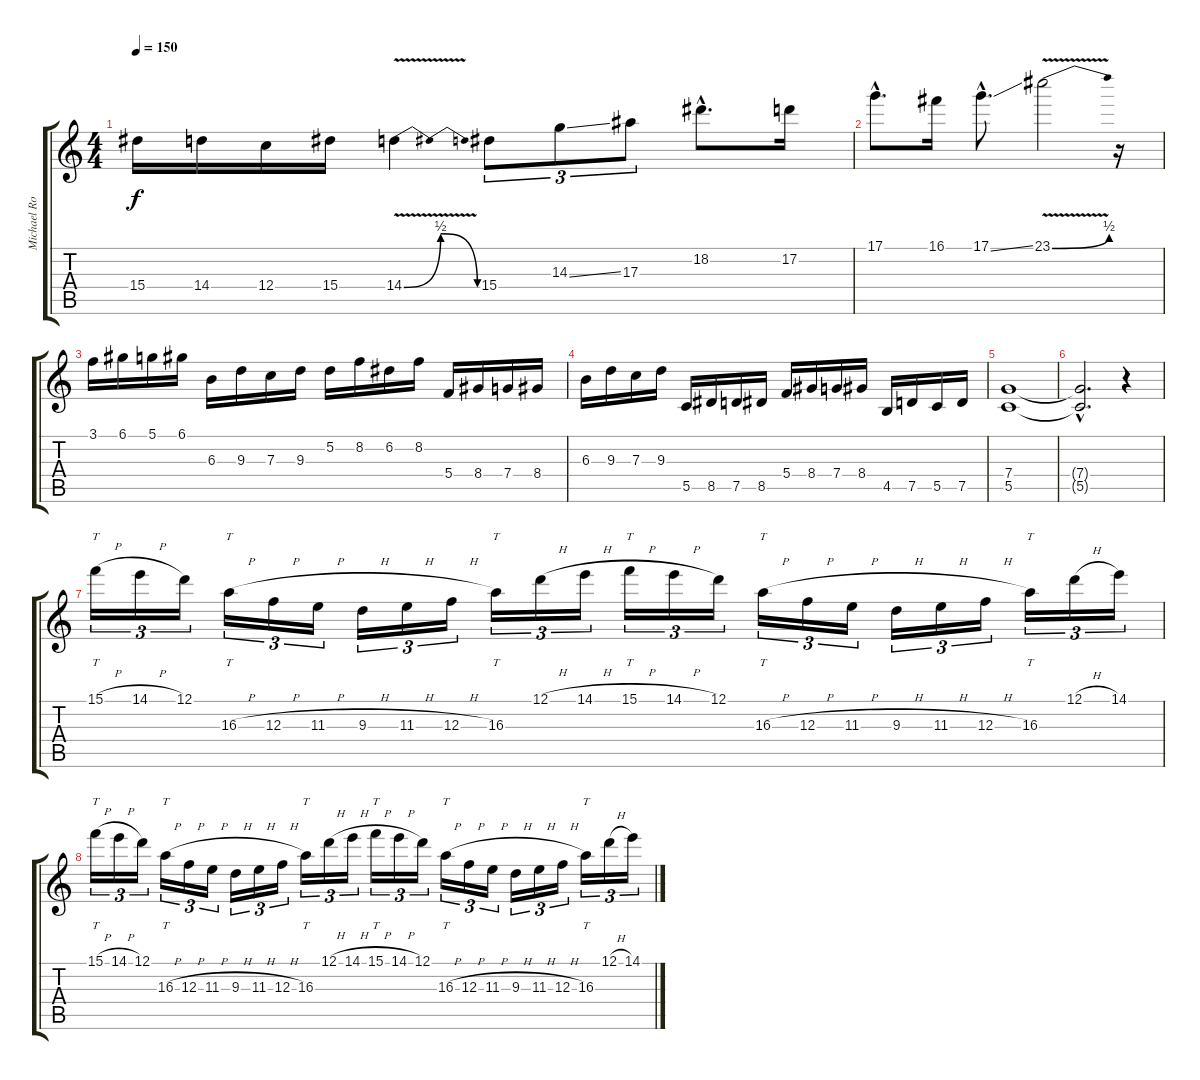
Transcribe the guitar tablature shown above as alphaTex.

\track ("Michael Romeo" "Michael Ro") {instrument distortionguitar}
\staff {score tabs}
\tuning (D4 A3 F3 C3 G2 D2) {hide}
\ts (4 4)
\tempo 150
\clef g2
\ks c
15.4.16{dy f} 14.4.16 12.4.16 15.4.16 14.4{be (bendrelease 0 0 30 2 30 2 60 0) v}.4 15.4.8{tu (3 2)} 14.3{ss}.8{tu (3 2)} 17.3.8{tu (3 2)} 18.2{hac}.8{d} 17.2.16 |
17.1{hac}.8{d} 16.1.16 17.1{ss hac}.8{d} 23.1{be (bend 0 0 60 2) v}.2 r.16 |
3.1.16 6.1.16 5.1.16 6.1.16 6.3.16 9.3.16 7.3.16 9.3.16 5.2.16 8.2.16 6.2.16 8.2.16 5.4.16 8.4.16 7.4.16 8.4.16 |
6.3.16 9.3.16 7.3.16 9.3.16 5.5.16 8.5.16 7.5.16 8.5.16 5.4.16 8.4.16 7.4.16 8.4.16 4.5.16 7.5.16 5.5.16 7.5.16 |
(7.4 5.5).1 |
(7.4{hac t} 5.5{hac t}).2{d} r.4 |
15.1{h}.16{tt tu (3 2)} 14.1{h}.16{tu (3 2)} 12.1.16{tu (3 2)} 16.3{h}.16{tt tu (3 2)} 12.3{h}.16{tu (3 2)} 11.3{h}.16{tu (3 2)} 9.3{h}.16{tu (3 2)} 11.3{h}.16{tu (3 2)} 12.3{h}.16{tu (3 2)} 16.3.16{tt tu (3 2)} 12.1{h}.16{tu (3 2)} 14.1{h}.16{tu (3 2)} 15.1{h}.16{tt tu (3 2)} 14.1{h}.16{tu (3 2)} 12.1.16{tu (3 2)} 16.3{h}.16{tt tu (3 2)} 12.3{h}.16{tu (3 2)} 11.3{h}.16{tu (3 2)} 9.3{h}.16{tu (3 2)} 11.3{h}.16{tu (3 2)} 12.3{h}.16{tu (3 2)} 16.3.16{tt tu (3 2)} 12.1{h}.16{tu (3 2)} 14.1.16{tu (3 2)} |
15.1{h}.16{tt tu (3 2)} 14.1{h}.16{tu (3 2)} 12.1.16{tu (3 2)} 16.3{h}.16{tt tu (3 2)} 12.3{h}.16{tu (3 2)} 11.3{h}.16{tu (3 2)} 9.3{h}.16{tu (3 2)} 11.3{h}.16{tu (3 2)} 12.3{h}.16{tu (3 2)} 16.3.16{tt tu (3 2)} 12.1{h}.16{tu (3 2)} 14.1{h}.16{tu (3 2)} 15.1{h}.16{tt tu (3 2)} 14.1{h}.16{tu (3 2)} 12.1.16{tu (3 2)} 16.3{h}.16{tt tu (3 2)} 12.3{h}.16{tu (3 2)} 11.3{h}.16{tu (3 2)} 9.3{h}.16{tu (3 2)} 11.3{h}.16{tu (3 2)} 12.3{h}.16{tu (3 2)} 16.3.16{tt tu (3 2)} 12.1{h}.16{tu (3 2)} 14.1.16{tu (3 2)}
